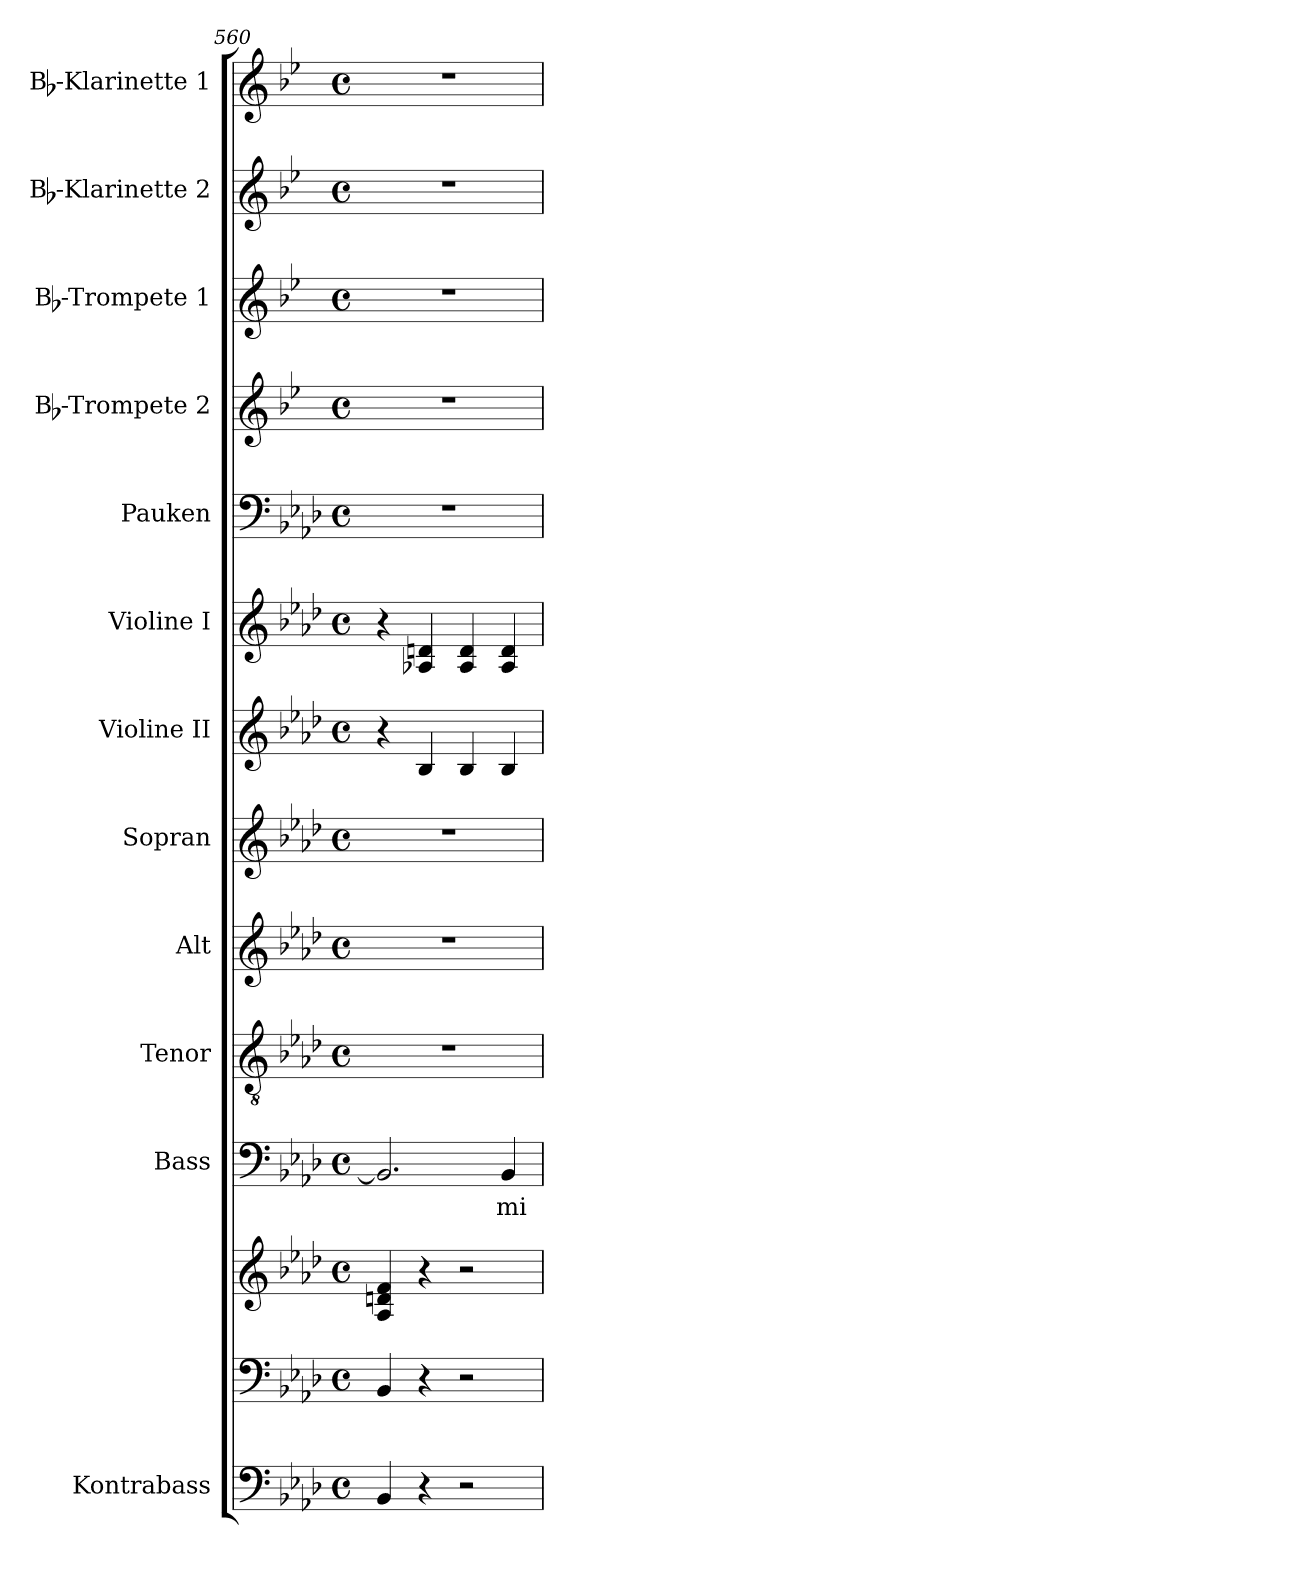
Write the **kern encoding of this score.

**kern	**kern	**kern	**kern	**text	**kern	**kern	**kern	**kern	**kern	**kern	**kern	**kern	**kern	**kern
*part13	*part12	*part12	*part11	*part11	*part10	*part9	*part8	*part7	*part6	*part5	*part4	*part3	*part2	*part1
*staff14	*staff13	*staff12	*staff11	*staff11	*staff10	*staff9	*staff8	*staff7	*staff6	*staff5	*staff4	*staff3	*staff2	*staff1
*I"Kontrabass	*	*	*I"Bass	*	*I"Tenor	*I"Alt	*I"Sopran	*I"Violine II	*I"Violine I	*I"Pauken	*I"Bb-Trompete 2	*I"Bb-Trompete 1	*I"Bb-Klarinette 2	*I"Bb-Klarinette 1
*I'Kb.	*	*	*I'B.	*	*I'T.	*I'A.	*I'S.	*I'Vl. II	*I'Vl. I	*I'Pk.	*I'Bb Trp. 2	*I'Bb Trp. 1	*I'Bb Kl. 2	*I'Bb Kl. 1
*clefF4	*clefF4	*clefG2	*clefF4	*	*clefGv2	*clefG2	*clefG2	*clefG2	*clefG2	*clefF4	*clefG2	*clefG2	*clefG2	*clefG2
*ITrd7c12	*	*	*	*	*	*	*	*	*	*	*ITrd1c2	*ITrd1c2	*ITrd1c2	*ITrd1c2
*k[b-e-a-d-]	*k[b-e-a-d-]	*k[b-e-a-d-]	*k[b-e-a-d-]	*	*k[b-e-a-d-]	*k[b-e-a-d-]	*k[b-e-a-d-]	*k[b-e-a-d-]	*k[b-e-a-d-]	*k[b-e-a-d-]	*k[b-e-a-d-]	*k[b-e-a-d-]	*k[b-e-a-d-]	*k[b-e-a-d-]
*A-:	*A-:	*A-:	*A-:	*	*A-:	*A-:	*A-:	*A-:	*A-:	*A-:	*A-:	*A-:	*A-:	*A-:
*M4/4	*M4/4	*M4/4	*M4/4	*	*M4/4	*M4/4	*M4/4	*M4/4	*M4/4	*M4/4	*M4/4	*M4/4	*M4/4	*M4/4
*met(c)	*met(c)	*met(c)	*met(c)	*	*met(c)	*met(c)	*met(c)	*met(c)	*met(c)	*met(c)	*met(c)	*met(c)	*met(c)	*met(c)
=560	=560	=560	=560	=560	=560	=560	=560	=560	=560	=560	=560	=560	=560	=560
4BBB-/	4BB-/	4A-/ 4dn/ 4f/	2.BB-/]	.	1r	1r	1r	4r	4r	1r	1r	1r	1r	1r
4r	4r	4r	.	.	.	.	.	4B-/	4A-X/ 4dn/	.	.	.	.	.
2r	2r	2r	.	.	.	.	.	4B-/	4A-/ 4d/	.	.	.	.	.
!	!	!	!	!LO:LY:b	!	!	!	!	!	!	!	!	!	!
.	.	.	4BB-/	-mi-	.	.	.	4B-/	4A-/ 4d/	.	.	.	.	.
=	=	=	=	=	=	=	=	=	=	=	=	=	=	=
*-	*-	*-	*-	*-	*-	*-	*-	*-	*-	*-	*-	*-	*-	*-
